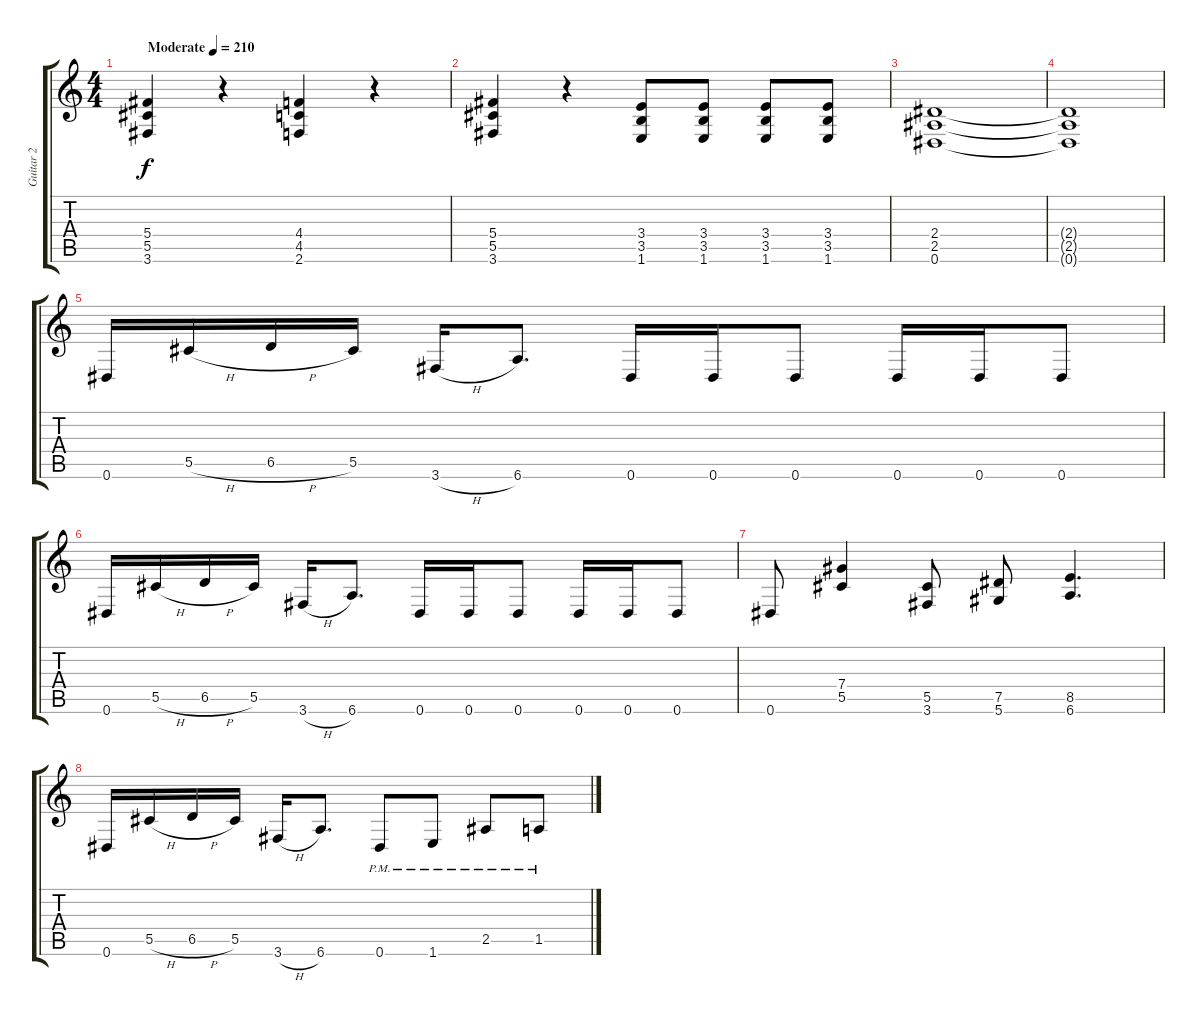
\track ("Guitar 2" "Guitar 2") {instrument distortionguitar}
\staff {score tabs}
\tuning (Eb4 Bb3 Gb3 Db3 Ab2 Eb2) {hide}
\ts (4 4)
\tempo (210 "Moderate")
\clef g2
\ks c
(5.4 5.5 3.6).4{dy f instrument distortionguitar} r.4 (4.4 4.5 2.6).4 r.4 |
(5.4 5.5 3.6).4 r.4 (3.4 3.5 1.6).8 (3.4 3.5 1.6).8 (3.4 3.5 1.6).8 (3.4 3.5 1.6).8 |
(2.4 2.5 0.6).1 |
(2.4{t} 2.5{t} 0.6{t}).1 |
0.6.16 5.5{h}.16 6.5{h}.16 5.5.16 3.6{h}.16 6.6.8{d} 0.6.16 0.6.16 0.6.8 0.6.16 0.6.16 0.6.8 |
0.6.16 5.5{h}.16 6.5{h}.16 5.5.16 3.6{h}.16 6.6.8{d} 0.6.16 0.6.16 0.6.8 0.6.16 0.6.16 0.6.8 |
0.6.8 (7.4 5.5).4 (5.5 3.6).8 (7.5 5.6).8 (8.5 6.6).4{d} |
0.6.16 5.5{h}.16 6.5{h}.16 5.5.16 3.6{h}.16 6.6.8{d} 0.6{pm}.8 1.6{pm}.8 2.5{pm}.8 1.5{pm}.8
